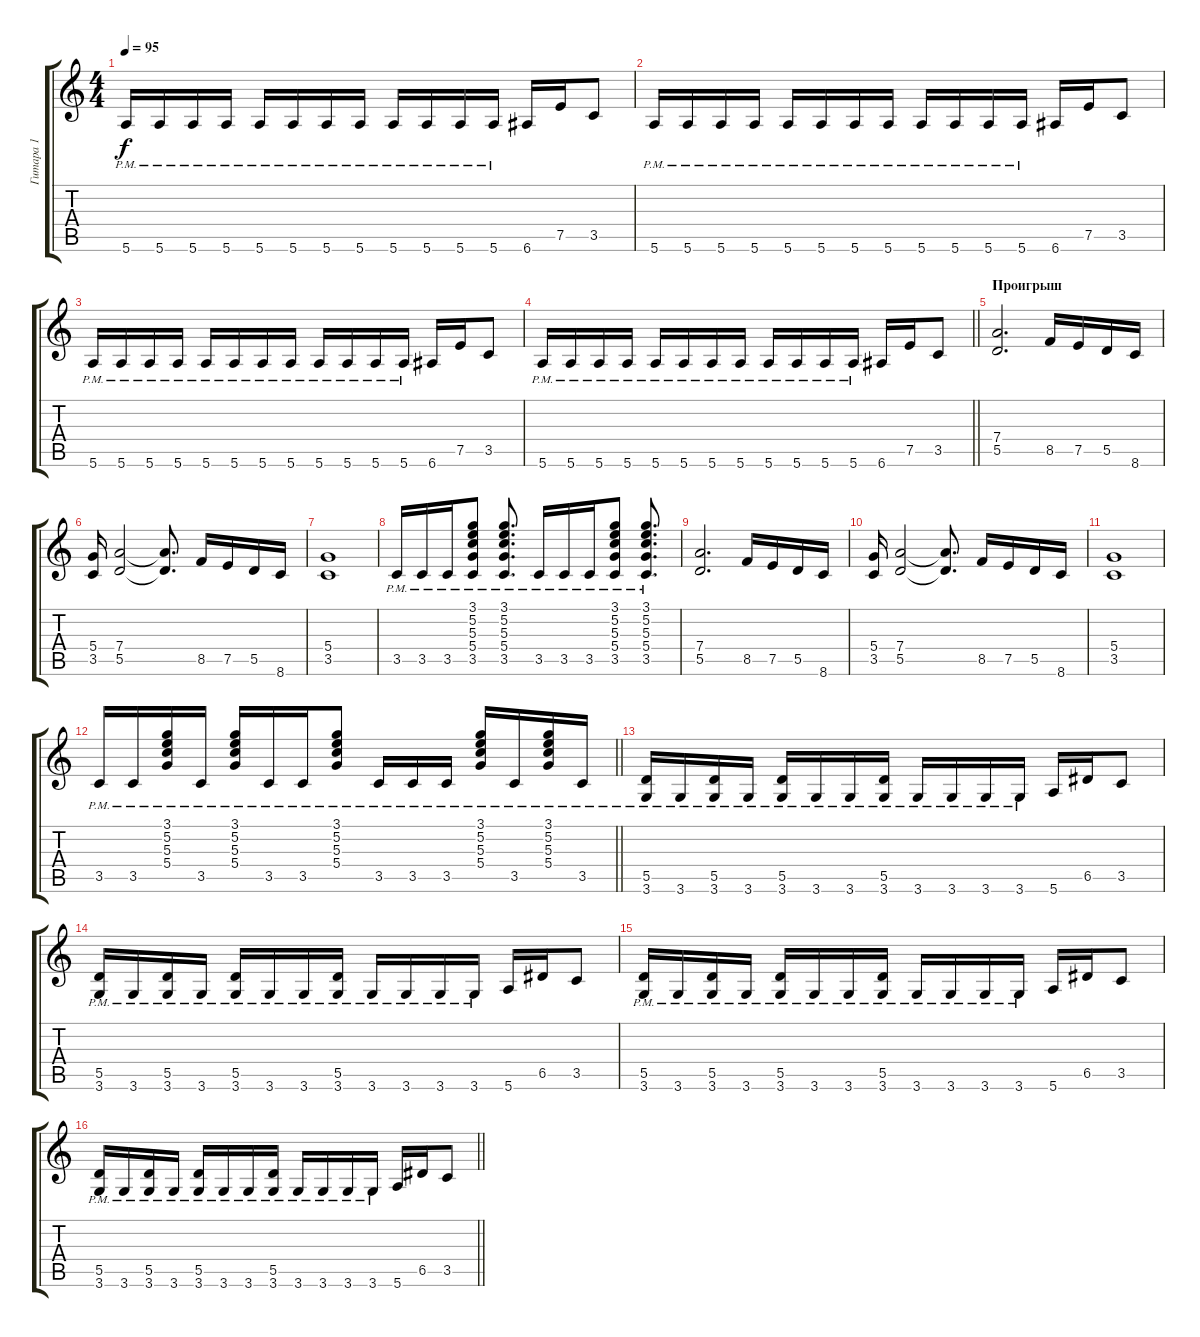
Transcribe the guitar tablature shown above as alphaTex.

\track ("Гитара 1" "Гитара 1") {instrument overdrivenguitar}
\staff {score tabs}
\tuning (E4 B3 G3 D3 A2 E2) {hide}
\ts (4 4)
\tempo 95
\clef g2
\ks c
5.6{pm}.16{dy f} 5.6{pm}.16 5.6{pm}.16 5.6{pm}.16 5.6{pm}.16 5.6{pm}.16 5.6{pm}.16 5.6{pm}.16 5.6{pm}.16 5.6{pm}.16 5.6{pm}.16 5.6{pm}.16 6.6.16 7.5.16 3.5.8 |
5.6{pm}.16 5.6{pm}.16 5.6{pm}.16 5.6{pm}.16 5.6{pm}.16 5.6{pm}.16 5.6{pm}.16 5.6{pm}.16 5.6{pm}.16 5.6{pm}.16 5.6{pm}.16 5.6{pm}.16 6.6.16 7.5.16 3.5.8 |
5.6{pm}.16 5.6{pm}.16 5.6{pm}.16 5.6{pm}.16 5.6{pm}.16 5.6{pm}.16 5.6{pm}.16 5.6{pm}.16 5.6{pm}.16 5.6{pm}.16 5.6{pm}.16 5.6{pm}.16 6.6.16 7.5.16 3.5.8 |
\barLineRight lightlight
5.6{pm}.16 5.6{pm}.16 5.6{pm}.16 5.6{pm}.16 5.6{pm}.16 5.6{pm}.16 5.6{pm}.16 5.6{pm}.16 5.6{pm}.16 5.6{pm}.16 5.6{pm}.16 5.6{pm}.16 6.6.16 7.5.16 3.5.8 |
\section ("" "Проигрыш")
(7.4 5.5).2{d} 8.5.16 7.5.16 5.5.16 8.6.16 |
(5.4 3.5).16 (7.4 5.5).2 (7.4{t} 5.5{t}).8{d} 8.5.16 7.5.16 5.5.16 8.6.16 |
(5.4 3.5).1 |
3.5{pm}.16 3.5{pm}.16 3.5{pm}.16 (3.1{pm} 5.2{pm} 5.3{pm} 5.4{pm} 3.5{pm}).8 (3.1{pm} 5.2{pm} 5.3{pm} 5.4{pm} 3.5{pm}).8{d} 3.5{pm}.16 3.5{pm}.16 3.5{pm}.16 (3.1{pm} 5.2{pm} 5.3{pm} 5.4{pm} 3.5{pm}).8 (3.1{pm} 5.2{pm} 5.3{pm} 5.4{pm} 3.5{pm}).8{d} |
(7.4 5.5).2{d} 8.5.16 7.5.16 5.5.16 8.6.16 |
(5.4 3.5).16 (7.4 5.5).2 (7.4{t} 5.5{t}).8{d} 8.5.16 7.5.16 5.5.16 8.6.16 |
(5.4 3.5).1 |
\barLineRight lightlight
3.5{pm}.16 3.5{pm}.16 (3.1{pm} 5.2{pm} 5.3{pm} 5.4{pm}).16 3.5{pm}.16 (3.1{pm} 5.2{pm} 5.3 5.4{pm}).16 3.5{pm}.16 3.5{pm}.16 (3.1{pm} 5.2{pm} 5.3{pm} 5.4{pm}).8 3.5{pm}.16 3.5{pm}.16 3.5{pm}.16 (3.1{pm} 5.2{pm} 5.3{pm} 5.4{pm}).16 3.5{pm}.16 (3.1{pm} 5.2{pm} 5.3{pm} 5.4{pm}).16 3.5{pm}.16 |
(5.5 3.6{pm}).16 3.6{pm}.16 (5.5 3.6{pm}).16 3.6{pm}.16 (5.5 3.6{pm}).16 3.6{pm}.16 3.6{pm}.16 (5.5 3.6{pm}).16 3.6{pm}.16 3.6{pm}.16 3.6{pm}.16 3.6{pm}.16 5.6.16 6.5.16 3.5.8 |
(5.5 3.6{pm}).16 3.6{pm}.16 (5.5 3.6{pm}).16 3.6{pm}.16 (5.5 3.6{pm}).16 3.6{pm}.16 3.6{pm}.16 (5.5 3.6{pm}).16 3.6{pm}.16 3.6{pm}.16 3.6{pm}.16 3.6{pm}.16 5.6.16 6.5.16 3.5.8 |
(5.5 3.6{pm}).16 3.6{pm}.16 (5.5 3.6{pm}).16 3.6{pm}.16 (5.5 3.6{pm}).16 3.6{pm}.16 3.6{pm}.16 (5.5 3.6{pm}).16 3.6{pm}.16 3.6{pm}.16 3.6{pm}.16 3.6{pm}.16 5.6.16 6.5.16 3.5.8 |
\barLineRight lightlight
(5.5 3.6{pm}).16 3.6{pm}.16 (5.5 3.6{pm}).16 3.6{pm}.16 (5.5 3.6{pm}).16 3.6{pm}.16 3.6{pm}.16 (5.5 3.6{pm}).16 3.6{pm}.16 3.6{pm}.16 3.6{pm}.16 3.6{pm}.16 5.6.16 6.5.16 3.5.8
